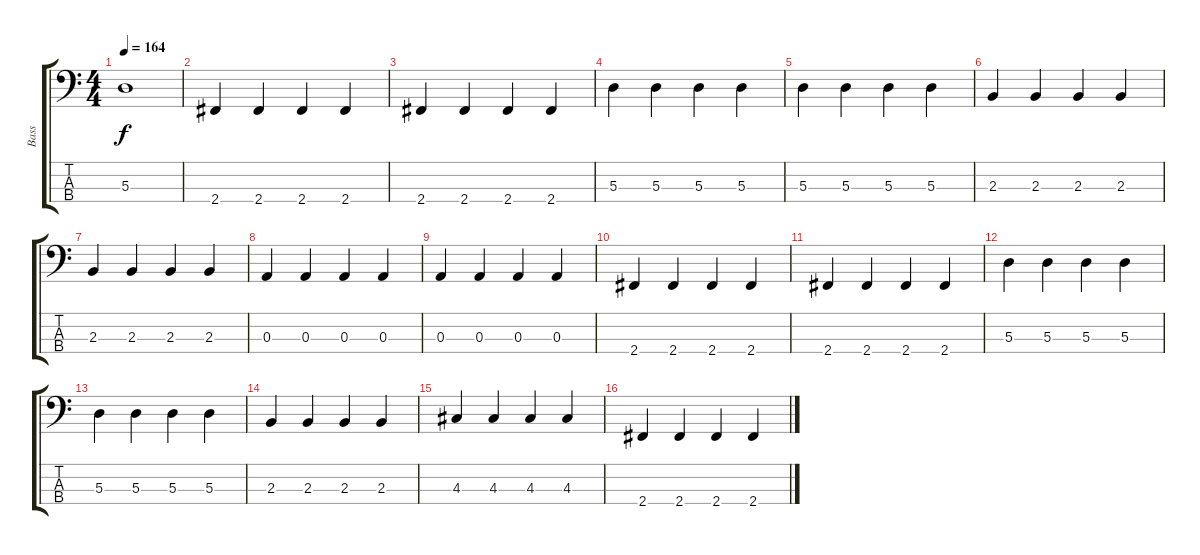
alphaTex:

\track ("Bass" "Bass") {instrument electricbassfinger}
\staff {score tabs}
\tuning (G2 D2 A1 E1) {hide}
\ts (4 4)
\tempo 164
\clef f4
\ks c
5.3{t}.1{dy f} |
2.4.4 2.4.4 2.4.4 2.4.4 |
2.4.4 2.4.4 2.4.4 2.4.4 |
5.3.4 5.3.4 5.3.4 5.3.4 |
5.3.4 5.3.4 5.3.4 5.3.4 |
2.3.4 2.3.4 2.3.4 2.3.4 |
2.3.4 2.3.4 2.3.4 2.3.4 |
0.3.4 0.3.4 0.3.4 0.3.4 |
0.3.4 0.3.4 0.3.4 0.3.4 |
2.4.4 2.4.4 2.4.4 2.4.4 |
2.4.4 2.4.4 2.4.4 2.4.4 |
5.3.4 5.3.4 5.3.4 5.3.4 |
5.3.4 5.3.4 5.3.4 5.3.4 |
2.3.4 2.3.4 2.3.4 2.3.4 |
4.3.4 4.3.4 4.3.4 4.3.4 |
2.4.4 2.4.4 2.4.4 2.4.4
